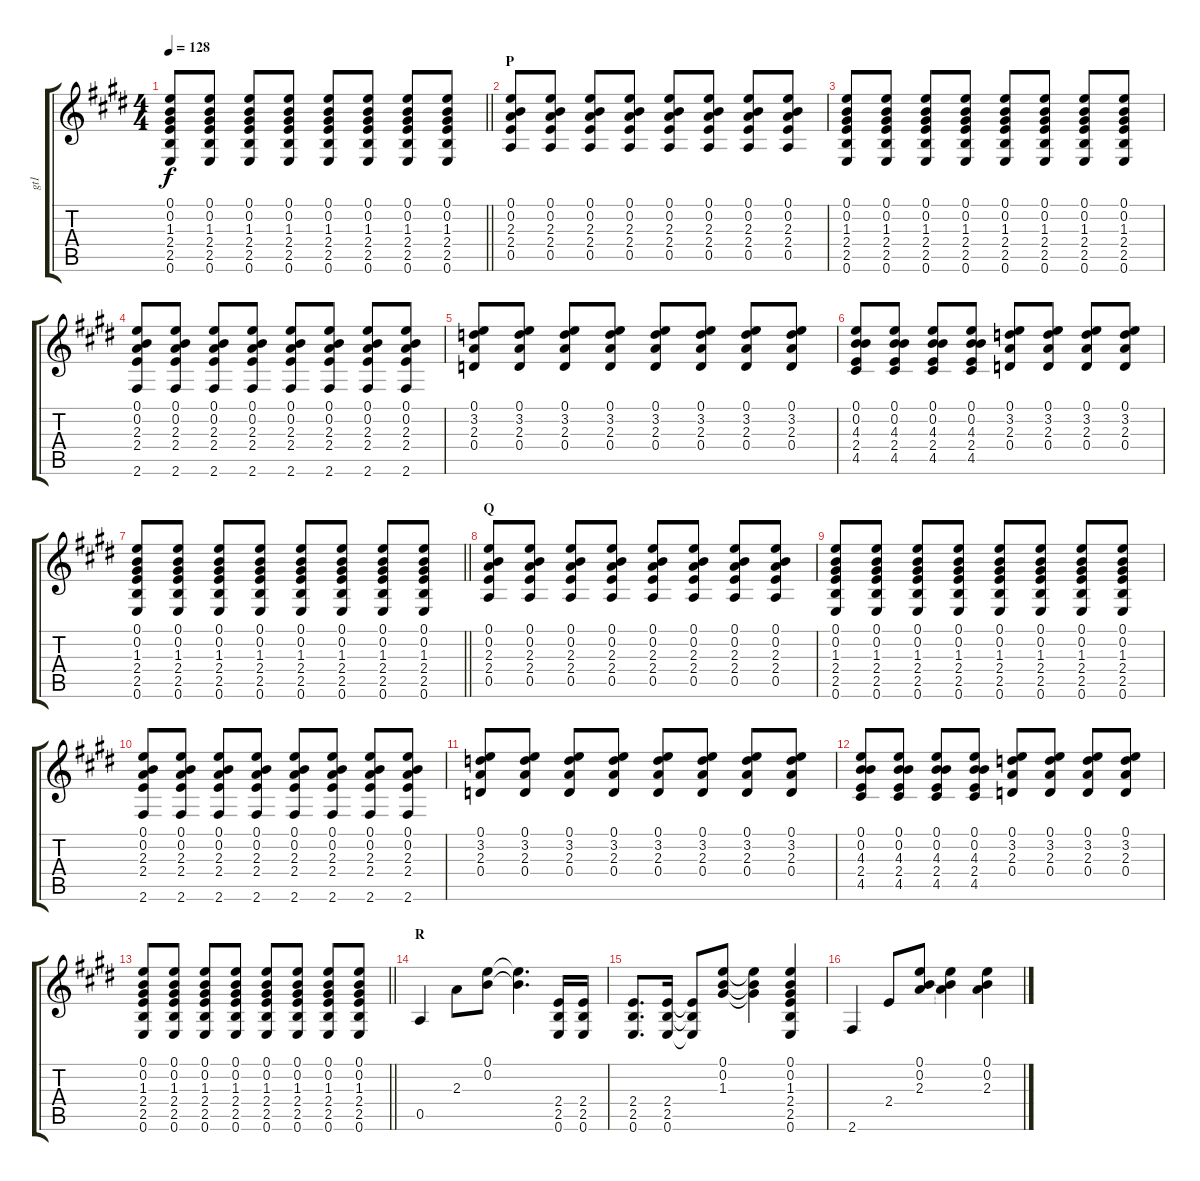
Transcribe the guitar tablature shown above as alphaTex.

\track ("gt1" "gt1") {instrument distortionguitar}
\staff {score tabs}
\tuning (E4 B3 G3 D3 A2 E2) {hide}
\ts (4 4)
\tempo 128
\clef g2
\barLineRight lightlight
\ks e
(0.1 0.2 1.3 2.4 2.5 0.6).8{dy f} (0.1 0.2 1.3 2.4 2.5 0.6).8 (0.1 0.2 1.3 2.4 2.5 0.6).8 (0.1 0.2 1.3 2.4 2.5 0.6).8 (0.1 0.2 1.3 2.4 2.5 0.6).8 (0.1 0.2 1.3 2.4 2.5 0.6).8 (0.1 0.2 1.3 2.4 2.5 0.6).8 (0.1 0.2 1.3 2.4 2.5 0.6).8 |
\section ("" "P")
(0.1 0.2 2.3 2.4 0.5).8 (0.1 0.2 2.3 2.4 0.5).8 (0.1 0.2 2.3 2.4 0.5).8 (0.1 0.2 2.3 2.4 0.5).8 (0.1 0.2 2.3 2.4 0.5).8 (0.1 0.2 2.3 2.4 0.5).8 (0.1 0.2 2.3 2.4 0.5).8 (0.1 0.2 2.3 2.4 0.5).8 |
(0.1 0.2 1.3 2.4 2.5 0.6).8 (0.1 0.2 1.3 2.4 2.5 0.6).8 (0.1 0.2 1.3 2.4 2.5 0.6).8 (0.1 0.2 1.3 2.4 2.5 0.6).8 (0.1 0.2 1.3 2.4 2.5 0.6).8 (0.1 0.2 1.3 2.4 2.5 0.6).8 (0.1 0.2 1.3 2.4 2.5 0.6).8 (0.1 0.2 1.3 2.4 2.5 0.6).8 |
(0.1 0.2 2.3 2.4 2.6).8 (0.1 0.2 2.3 2.4 2.6).8 (0.1 0.2 2.3 2.4 2.6).8 (0.1 0.2 2.3 2.4 2.6).8 (0.1 0.2 2.3 2.4 2.6).8 (0.1 0.2 2.3 2.4 2.6).8 (0.1 0.2 2.3 2.4 2.6).8 (0.1 0.2 2.3 2.4 2.6).8 |
(0.1 3.2 2.3 0.4).8 (0.1 3.2 2.3 0.4).8 (0.1 3.2 2.3 0.4).8 (0.1 3.2 2.3 0.4).8 (0.1 3.2 2.3 0.4).8 (0.1 3.2 2.3 0.4).8 (0.1 3.2 2.3 0.4).8 (0.1 3.2 2.3 0.4).8 |
(0.1 0.2 4.3 2.4 4.5).8 (0.1 0.2 4.3 2.4 4.5).8 (0.1 0.2 4.3 2.4 4.5).8 (0.1 0.2 4.3 2.4 4.5).8 (0.1 3.2 2.3 0.4).8 (0.1 3.2 2.3 0.4).8 (0.1 3.2 2.3 0.4).8 (0.1 3.2 2.3 0.4).8 |
\barLineRight lightlight
(0.1 0.2 1.3 2.4 2.5 0.6).8 (0.1 0.2 1.3 2.4 2.5 0.6).8 (0.1 0.2 1.3 2.4 2.5 0.6).8 (0.1 0.2 1.3 2.4 2.5 0.6).8 (0.1 0.2 1.3 2.4 2.5 0.6).8 (0.1 0.2 1.3 2.4 2.5 0.6).8 (0.1 0.2 1.3 2.4 2.5 0.6).8 (0.1 0.2 1.3 2.4 2.5 0.6).8 |
\section ("" "Q")
(0.1 0.2 2.3 2.4 0.5).8 (0.1 0.2 2.3 2.4 0.5).8 (0.1 0.2 2.3 2.4 0.5).8 (0.1 0.2 2.3 2.4 0.5).8 (0.1 0.2 2.3 2.4 0.5).8 (0.1 0.2 2.3 2.4 0.5).8 (0.1 0.2 2.3 2.4 0.5).8 (0.1 0.2 2.3 2.4 0.5).8 |
(0.1 0.2 1.3 2.4 2.5 0.6).8 (0.1 0.2 1.3 2.4 2.5 0.6).8 (0.1 0.2 1.3 2.4 2.5 0.6).8 (0.1 0.2 1.3 2.4 2.5 0.6).8 (0.1 0.2 1.3 2.4 2.5 0.6).8 (0.1 0.2 1.3 2.4 2.5 0.6).8 (0.1 0.2 1.3 2.4 2.5 0.6).8 (0.1 0.2 1.3 2.4 2.5 0.6).8 |
(0.1 0.2 2.3 2.4 2.6).8 (0.1 0.2 2.3 2.4 2.6).8 (0.1 0.2 2.3 2.4 2.6).8 (0.1 0.2 2.3 2.4 2.6).8 (0.1 0.2 2.3 2.4 2.6).8 (0.1 0.2 2.3 2.4 2.6).8 (0.1 0.2 2.3 2.4 2.6).8 (0.1 0.2 2.3 2.4 2.6).8 |
(0.1 3.2 2.3 0.4).8 (0.1 3.2 2.3 0.4).8 (0.1 3.2 2.3 0.4).8 (0.1 3.2 2.3 0.4).8 (0.1 3.2 2.3 0.4).8 (0.1 3.2 2.3 0.4).8 (0.1 3.2 2.3 0.4).8 (0.1 3.2 2.3 0.4).8 |
(0.1 0.2 4.3 2.4 4.5).8 (0.1 0.2 4.3 2.4 4.5).8 (0.1 0.2 4.3 2.4 4.5).8 (0.1 0.2 4.3 2.4 4.5).8 (0.1 3.2 2.3 0.4).8 (0.1 3.2 2.3 0.4).8 (0.1 3.2 2.3 0.4).8 (0.1 3.2 2.3 0.4).8 |
\barLineRight lightlight
(0.1 0.2 1.3 2.4 2.5 0.6).8 (0.1 0.2 1.3 2.4 2.5 0.6).8 (0.1 0.2 1.3 2.4 2.5 0.6).8 (0.1 0.2 1.3 2.4 2.5 0.6).8 (0.1 0.2 1.3 2.4 2.5 0.6).8 (0.1 0.2 1.3 2.4 2.5 0.6).8 (0.1 0.2 1.3 2.4 2.5 0.6).8 (0.1 0.2 1.3 2.4 2.5 0.6).8 |
\section ("" "R")
0.5.4 2.3.8 (0.1 0.2).8 (0.1{t} 0.2{t}).4{d} (2.4 2.5 0.6).16 (2.4 2.5 0.6).16 |
(2.4 2.5 0.6).8{d} (2.4 2.5 0.6).16 (2.4{t} 2.5{t} 0.6{t}).8 (0.1 0.2 1.3).8 (0.1{t} 0.2{t} 1.3{t}).4 (0.1 0.2 1.3 2.4 2.5 0.6).4 |
2.6.4 2.4.8 (0.1 0.2 2.3).8 (0.1{t} 0.2{t} 2.3{t}).4 (0.1 0.2 2.3).4
